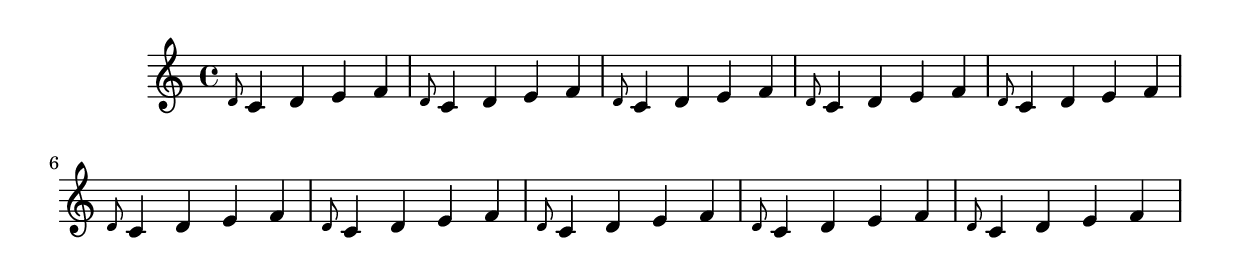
\version "2.1.22"
\header {
    texidoc = "Grace notes and unfolded repeats.
Line breaks may happen before  grace  notes.
"
}
    

\score{
  \notes\context Voice \relative c'{
    \repeat unfold  10 {\grace d8 c4 d e f}

  }
}

